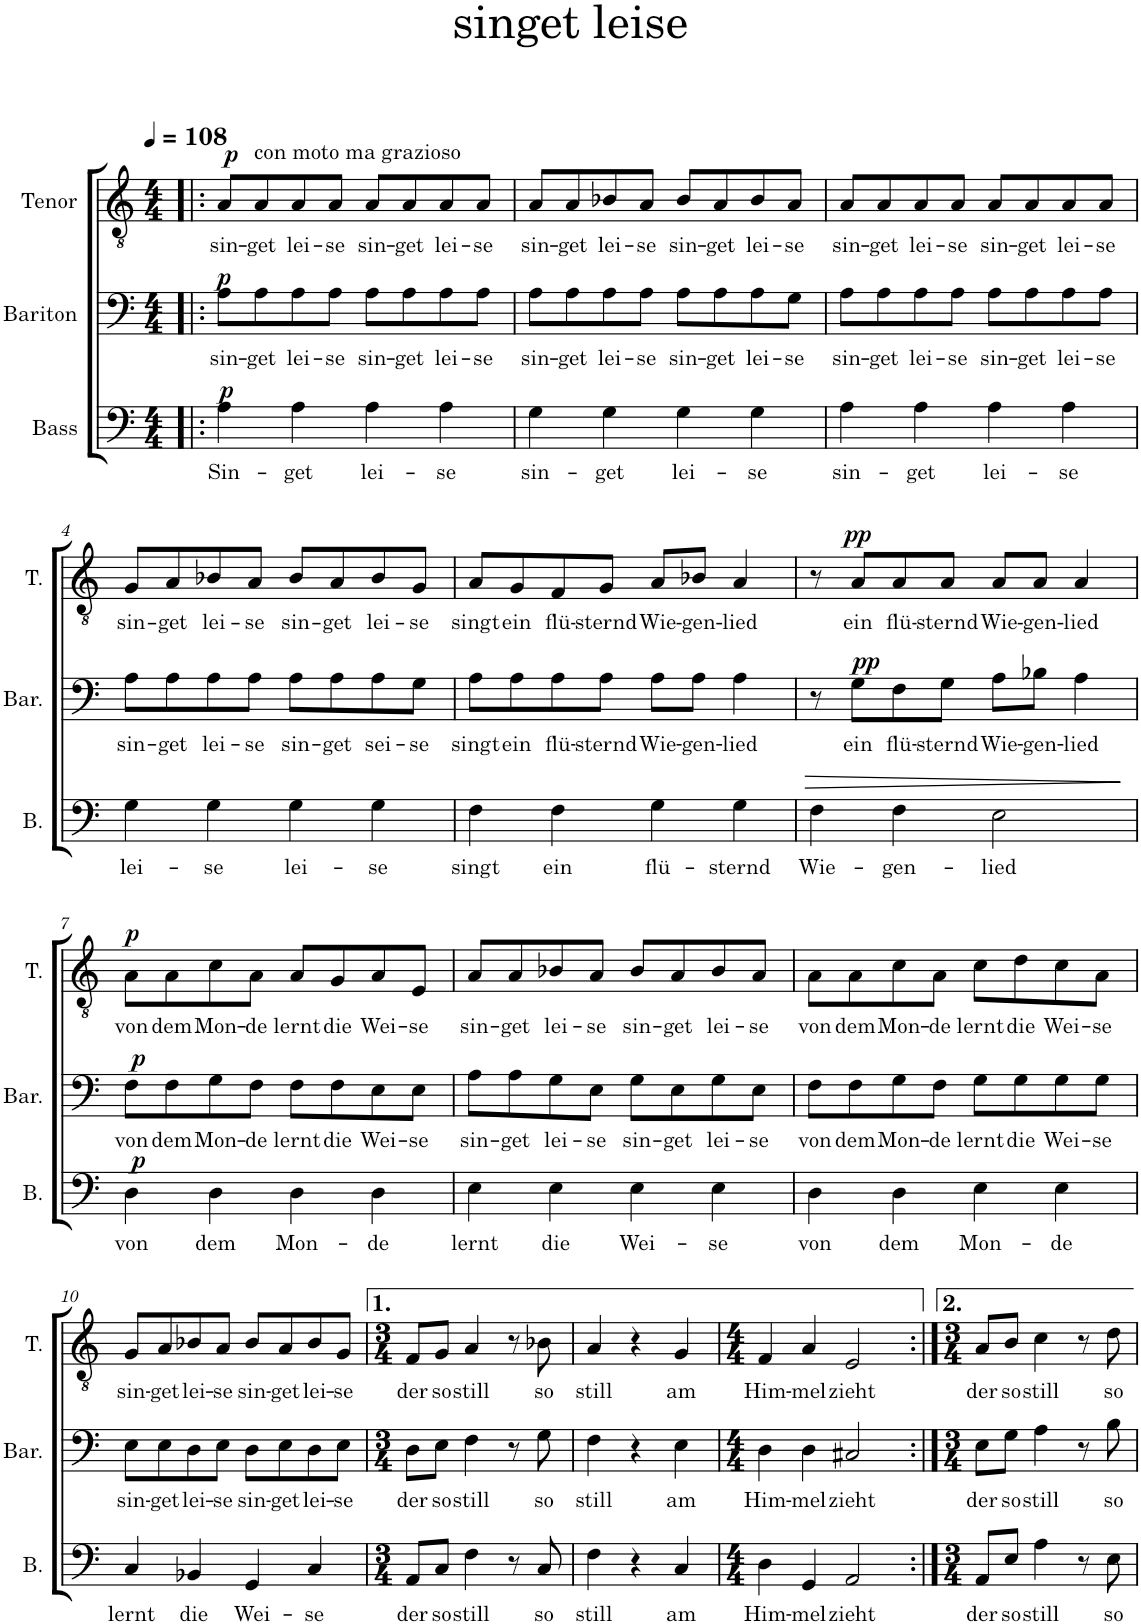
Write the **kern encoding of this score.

**kern	**text	**dynam	**kern	**text	**dynam	**kern	**text	**dynam
*part3	*part3	*part3	*part2	*part2	*part2	*part1	*part1	*part1
*staff3	*staff3	*staff3	*staff2	*staff2	*staff2	*staff1	*staff1	*staff1
*I"Bass	*	*	*I"Bariton	*	*	*I"Tenor	*	*
*I'B.	*	*	*I'Bar.	*	*	*I'T.	*	*
*clefF4	*	*	*clefF4	*	*	*clefGv2	*	*
*k[]	*	*	*k[]	*	*	*k[]	*	*
*M4/4	*	*	*M4/4	*	*	*M4/4	*	*
*MM108	*	*	*MM108	*	*	*MM108	*	*
=1!|:	=1!|:	=1!|:	=1!|:	=1!|:	=1!|:	=1!|:	=1!|:	=1!|:
!	!LO:LY:b	!LO:DY:a	!	!LO:LY:b	!LO:DY:a	!	!LO:LY:b	!LO:DY:a
4A\	Sin-	p	8A\L	sin-	p	8A/L	sin-	p
!	!	!	!	!	!	!LO:TX:a:t=con moto ma grazioso	!	!
!	!	!	!	!LO:LY:b	!	!	!LO:LY:b	!
.	.	.	8A\	-get	.	8A/	-get	.
!	!LO:LY:b	!	!	!LO:LY:b	!	!	!LO:LY:b	!
4A\	-get	.	8A\	lei-	.	8A/	lei-	.
!	!	!	!	!LO:LY:b	!	!	!LO:LY:b	!
.	.	.	8A\J	-se	.	8A/J	-se	.
!	!LO:LY:b	!	!	!LO:LY:b	!	!	!LO:LY:b	!
4A\	lei-	.	8A\L	sin-	.	8A/L	sin-	.
!	!	!	!	!LO:LY:b	!	!	!LO:LY:b	!
.	.	.	8A\	-get	.	8A/	-get	.
!	!LO:LY:b	!	!	!LO:LY:b	!	!	!LO:LY:b	!
4A\	-se	.	8A\	lei-	.	8A/	lei-	.
!	!	!	!	!LO:LY:b	!	!	!LO:LY:b	!
.	.	.	8A\J	-se	.	8A/J	-se	.
=2	=2	=2	=2	=2	=2	=2	=2	=2
!	!LO:LY:b	!	!	!LO:LY:b	!	!	!LO:LY:b	!
4G\	sin-	.	8A\L	sin-	.	8A/L	sin-	.
!	!	!	!	!LO:LY:b	!	!	!LO:LY:b	!
.	.	.	8A\	-get	.	8A/	-get	.
!	!LO:LY:b	!	!	!LO:LY:b	!	!	!LO:LY:b	!
4G\	-get	.	8A\	lei-	.	8B-X/	lei-	.
!	!	!	!	!LO:LY:b	!	!	!LO:LY:b	!
.	.	.	8A\J	-se	.	8A/J	-se	.
!	!LO:LY:b	!	!	!LO:LY:b	!	!	!LO:LY:b	!
4G\	lei-	.	8A\L	sin-	.	8B-/L	sin-	.
!	!	!	!	!LO:LY:b	!	!	!LO:LY:b	!
.	.	.	8A\	-get	.	8A/	-get	.
!	!LO:LY:b	!	!	!LO:LY:b	!	!	!LO:LY:b	!
4G\	-se	.	8A\	lei-	.	8B-/	lei-	.
!	!	!	!	!LO:LY:b	!	!	!LO:LY:b	!
.	.	.	8G\J	-se	.	8A/J	-se	.
=3	=3	=3	=3	=3	=3	=3	=3	=3
!	!LO:LY:b	!	!	!LO:LY:b	!	!	!LO:LY:b	!
4A\	sin-	.	8A\L	sin-	.	8A/L	sin-	.
!	!	!	!	!LO:LY:b	!	!	!LO:LY:b	!
.	.	.	8A\	-get	.	8A/	-get	.
!	!LO:LY:b	!	!	!LO:LY:b	!	!	!LO:LY:b	!
4A\	-get	.	8A\	lei-	.	8A/	lei-	.
!	!	!	!	!LO:LY:b	!	!	!LO:LY:b	!
.	.	.	8A\J	-se	.	8A/J	-se	.
!	!LO:LY:b	!	!	!LO:LY:b	!	!	!LO:LY:b	!
4A\	lei-	.	8A\L	sin-	.	8A/L	sin-	.
!	!	!	!	!LO:LY:b	!	!	!LO:LY:b	!
.	.	.	8A\	-get	.	8A/	-get	.
!	!LO:LY:b	!	!	!LO:LY:b	!	!	!LO:LY:b	!
4A\	-se	.	8A\	lei-	.	8A/	lei-	.
!	!	!	!	!LO:LY:b	!	!	!LO:LY:b	!
.	.	.	8A\J	-se	.	8A/J	-se	.
!!LO:LB:g=z
=4	=4	=4	=4	=4	=4	=4	=4	=4
!	!LO:LY:b	!	!	!LO:LY:b	!	!	!LO:LY:b	!
4G\	lei-	.	8A\L	sin-	.	8G/L	sin-	.
!	!	!	!	!LO:LY:b	!	!	!LO:LY:b	!
.	.	.	8A\	-get	.	8A/	-get	.
!	!LO:LY:b	!	!	!LO:LY:b	!	!	!LO:LY:b	!
4G\	-se	.	8A\	lei-	.	8B-X/	lei-	.
!	!	!	!	!LO:LY:b	!	!	!LO:LY:b	!
.	.	.	8A\J	-se	.	8A/J	-se	.
!	!LO:LY:b	!	!	!LO:LY:b	!	!	!LO:LY:b	!
4G\	lei-	.	8A\L	sin-	.	8B-/L	sin-	.
!	!	!	!	!LO:LY:b	!	!	!LO:LY:b	!
.	.	.	8A\	-get	.	8A/	-get	.
!	!LO:LY:b	!	!	!LO:LY:b	!	!	!LO:LY:b	!
4G\	-se	.	8A\	sei-	.	8B-/	lei-	.
!	!	!	!	!LO:LY:b	!	!	!LO:LY:b	!
.	.	.	8G\J	-se	.	8G/J	-se	.
=5	=5	=5	=5	=5	=5	=5	=5	=5
!	!LO:LY:b	!	!	!LO:LY:b	!	!	!LO:LY:b	!
4F\	singt	.	8A\L	singt	.	8A/L	singt	.
!	!	!	!	!LO:LY:b	!	!	!LO:LY:b	!
.	.	.	8A\	ein	.	8G/	ein	.
!	!LO:LY:b	!	!	!LO:LY:b	!	!	!LO:LY:b	!
4F\	ein	.	8A\	flü-	.	8F/	flü-	.
!	!	!	!	!LO:LY:b	!	!	!LO:LY:b	!
.	.	.	8A\J	-sternd	.	8G/J	-sternd	.
!	!LO:LY:b	!	!	!LO:LY:b	!	!	!LO:LY:b	!
4G\	flü-	.	8A\L	Wie-	.	8A/L	Wie-	.
!	!	!	!	!LO:LY:b	!	!	!LO:LY:b	!
.	.	.	8A\J	-gen-	.	8B-X/J	-gen-	.
!	!LO:LY:b	!	!	!LO:LY:b	!	!	!LO:LY:b	!
4G\	-sternd	.	4A\	-lied	.	4A/	-lied	.
=6	=6	=6	=6	=6	=6	=6	=6	=6
!	!LO:LY:b	!LO:HP:b	!	!	!	!	!	!
4F\	Wie-	>	8r	.	.	8r	.	.
!	!	!	!	!LO:LY:b	!LO:DY:a	!	!LO:LY:b	!LO:DY:a
.	.	.	8G\L	ein	pp	8A/L	ein	pp
!	!LO:LY:b	!	!	!LO:LY:b	!	!	!LO:LY:b	!
4F\	-gen-	.	8F\	flü-	.	8A/	flü-	.
!	!	!	!	!LO:LY:b	!	!	!LO:LY:b	!
.	.	.	8G\J	-sternd	.	8A/J	-sternd	.
!	!LO:LY:b	!	!	!LO:LY:b	!	!	!LO:LY:b	!
2E\	-lied	.	8A\L	Wie-	.	8A/L	Wie-	.
!	!	!	!	!LO:LY:b	!	!	!LO:LY:b	!
.	.	.	8B-X\J	-gen-	.	8A/J	-gen-	.
!	!	!	!	!LO:LY:b	!	!	!LO:LY:b	!
.	.	.	4A\	-lied	.	4A/	-lied	.
.	.	]	.	.	.	.	.	.
!!LO:LB:g=z
=7	=7	=7	=7	=7	=7	=7	=7	=7
!	!LO:LY:b	!LO:DY:b	!	!LO:LY:b	!LO:DY:a	!	!LO:LY:b	!LO:DY:a
4D\	von	p	8F\L	von	p	8A\L	von	p
!	!	!	!	!LO:LY:b	!	!	!LO:LY:b	!
.	.	.	8F\	dem	.	8A\	dem	.
!	!LO:LY:b	!	!	!LO:LY:b	!	!	!LO:LY:b	!
4D\	dem	.	8G\	Mon-	.	8c\	Mon-	.
!	!	!	!	!LO:LY:b	!	!	!LO:LY:b	!
.	.	.	8F\J	-de	.	8A\J	-de	.
!	!LO:LY:b	!	!	!LO:LY:b	!	!	!LO:LY:b	!
4D\	Mon-	.	8F\L	lernt	.	8A/L	lernt	.
!	!	!	!	!LO:LY:b	!	!	!LO:LY:b	!
.	.	.	8F\	die	.	8G/	die	.
!	!LO:LY:b	!	!	!LO:LY:b	!	!	!LO:LY:b	!
4D\	-de	.	8E\	Wei-	.	8A/	Wei-	.
!	!	!	!	!LO:LY:b	!	!	!LO:LY:b	!
.	.	.	8E\J	-se	.	8E/J	-se	.
=8	=8	=8	=8	=8	=8	=8	=8	=8
!	!LO:LY:b	!	!	!LO:LY:b	!	!	!LO:LY:b	!
4E\	lernt	.	8A\L	sin-	.	8A/L	sin-	.
!	!	!	!	!LO:LY:b	!	!	!LO:LY:b	!
.	.	.	8A\	-get	.	8A/	-get	.
!	!LO:LY:b	!	!	!LO:LY:b	!	!	!LO:LY:b	!
4E\	die	.	8G\	lei-	.	8B-X/	lei-	.
!	!	!	!	!LO:LY:b	!	!	!LO:LY:b	!
.	.	.	8E\J	-se	.	8A/J	-se	.
!	!LO:LY:b	!	!	!LO:LY:b	!	!	!LO:LY:b	!
4E\	Wei-	.	8G\L	sin-	.	8B-/L	sin-	.
!	!	!	!	!LO:LY:b	!	!	!LO:LY:b	!
.	.	.	8E\	-get	.	8A/	-get	.
!	!LO:LY:b	!	!	!LO:LY:b	!	!	!LO:LY:b	!
4E\	-se	.	8G\	lei-	.	8B-/	lei-	.
!	!	!	!	!LO:LY:b	!	!	!LO:LY:b	!
.	.	.	8E\J	-se	.	8A/J	-se	.
=9	=9	=9	=9	=9	=9	=9	=9	=9
!	!LO:LY:b	!	!	!LO:LY:b	!	!	!LO:LY:b	!
4D\	von	.	8F\L	von	.	8A\L	von	.
!	!	!	!	!LO:LY:b	!	!	!LO:LY:b	!
.	.	.	8F\	dem	.	8A\	dem	.
!	!LO:LY:b	!	!	!LO:LY:b	!	!	!LO:LY:b	!
4D\	dem	.	8G\	Mon-	.	8c\	Mon-	.
!	!	!	!	!LO:LY:b	!	!	!LO:LY:b	!
.	.	.	8F\J	-de	.	8A\J	-de	.
!	!LO:LY:b	!	!	!LO:LY:b	!	!	!LO:LY:b	!
4E\	Mon-	.	8G\L	lernt	.	8c\L	lernt	.
!	!	!	!	!LO:LY:b	!	!	!LO:LY:b	!
.	.	.	8G\	die	.	8d\	die	.
!	!LO:LY:b	!	!	!LO:LY:b	!	!	!LO:LY:b	!
4E\	-de	.	8G\	Wei-	.	8c\	Wei-	.
!	!	!	!	!LO:LY:b	!	!	!LO:LY:b	!
.	.	.	8G\J	-se	.	8A\J	-se	.
!!LO:LB:g=z
=10	=10	=10	=10	=10	=10	=10	=10	=10
!	!LO:LY:b	!	!	!LO:LY:b	!	!	!LO:LY:b	!
4C/	lernt	.	8E\L	sin-	.	8G/L	sin-	.
!	!	!	!	!LO:LY:b	!	!	!LO:LY:b	!
.	.	.	8E\	-get	.	8A/	-get	.
!	!LO:LY:b	!	!	!LO:LY:b	!	!	!LO:LY:b	!
4BB-X/	die	.	8D\	lei-	.	8B-X/	lei-	.
!	!	!	!	!LO:LY:b	!	!	!LO:LY:b	!
.	.	.	8E\J	-se	.	8A/J	-se	.
!	!LO:LY:b	!	!	!LO:LY:b	!	!	!LO:LY:b	!
4GG/	Wei-	.	8D\L	sin-	.	8B-/L	sin-	.
!	!	!	!	!LO:LY:b	!	!	!LO:LY:b	!
.	.	.	8E\	-get	.	8A/	-get	.
!	!LO:LY:b	!	!	!LO:LY:b	!	!	!LO:LY:b	!
4C/	-se	.	8D\	lei-	.	8B-/	lei-	.
!	!	!	!	!LO:LY:b	!	!	!LO:LY:b	!
.	.	.	8E\J	-se	.	8G/J	-se	.
=11	=11	=11	=11	=11	=11	=11	=11	=11
*M3/4	*	*	*M3/4	*	*	*M3/4	*	*
!	!LO:LY:b	!	!	!LO:LY:b	!	!	!LO:LY:b	!
8AA/L	der	.	8D\L	der	.	8F/L	der	.
!	!LO:LY:b	!	!	!LO:LY:b	!	!	!LO:LY:b	!
8C/J	so	.	8E\J	so	.	8G/J	so	.
!	!LO:LY:b	!	!	!LO:LY:b	!	!	!LO:LY:b	!
4F\	still	.	4F\	still	.	4A/	still	.
8r	.	.	8r	.	.	8r	.	.
!	!LO:LY:b	!	!	!LO:LY:b	!	!	!LO:LY:b	!
8C/	so	.	8G\	so	.	8B-X\	so	.
=12	=12	=12	=12	=12	=12	=12	=12	=12
!	!LO:LY:b	!	!	!LO:LY:b	!	!	!LO:LY:b	!
4F\	still	.	4F\	still	.	4A/	still	.
4r	.	.	4r	.	.	4r	.	.
!	!LO:LY:b	!	!	!LO:LY:b	!	!	!LO:LY:b	!
4C/	am	.	4E\	am	.	4G/	am	.
=13	=13	=13	=13	=13	=13	=13	=13	=13
*M4/4	*	*	*M4/4	*	*	*M4/4	*	*
!	!LO:LY:b	!	!	!LO:LY:b	!	!	!LO:LY:b	!
4D\	Him-	.	4D\	Him-	.	4F/	Him-	.
!	!LO:LY:b	!	!	!LO:LY:b	!	!	!LO:LY:b	!
4GG/	-mel	.	4D\	-mel	.	4A/	-mel	.
!	!LO:LY:b	!	!	!LO:LY:b	!	!	!LO:LY:b	!
2AA/	zieht	.	2C#X/	zieht	.	2E/	zieht	.
=14:|!	=14:|!	=14:|!	=14:|!	=14:|!	=14:|!	=14:|!	=14:|!	=14:|!
*M3/4	*	*	*M3/4	*	*	*M3/4	*	*
!	!LO:LY:b	!	!	!LO:LY:b	!	!	!LO:LY:b	!
8AA/L	der	.	8E\L	der	.	8A/L	der	.
!	!LO:LY:b	!	!	!LO:LY:b	!	!	!LO:LY:b	!
8E/J	so	.	8G\J	so	.	8B/J	so	.
!	!LO:LY:b	!	!	!LO:LY:b	!	!	!LO:LY:b	!
4A\	still	.	4A\	still	.	4c\	still	.
8r	.	.	8r	.	.	8r	.	.
!	!LO:LY:b	!	!	!LO:LY:b	!	!	!LO:LY:b	!
8E\	so	.	8B\	so	.	8d\	so	.
=	=	=	=	=	=	=	=	=
*-	*-	*-	*-	*-	*-	*-	*-	*-
